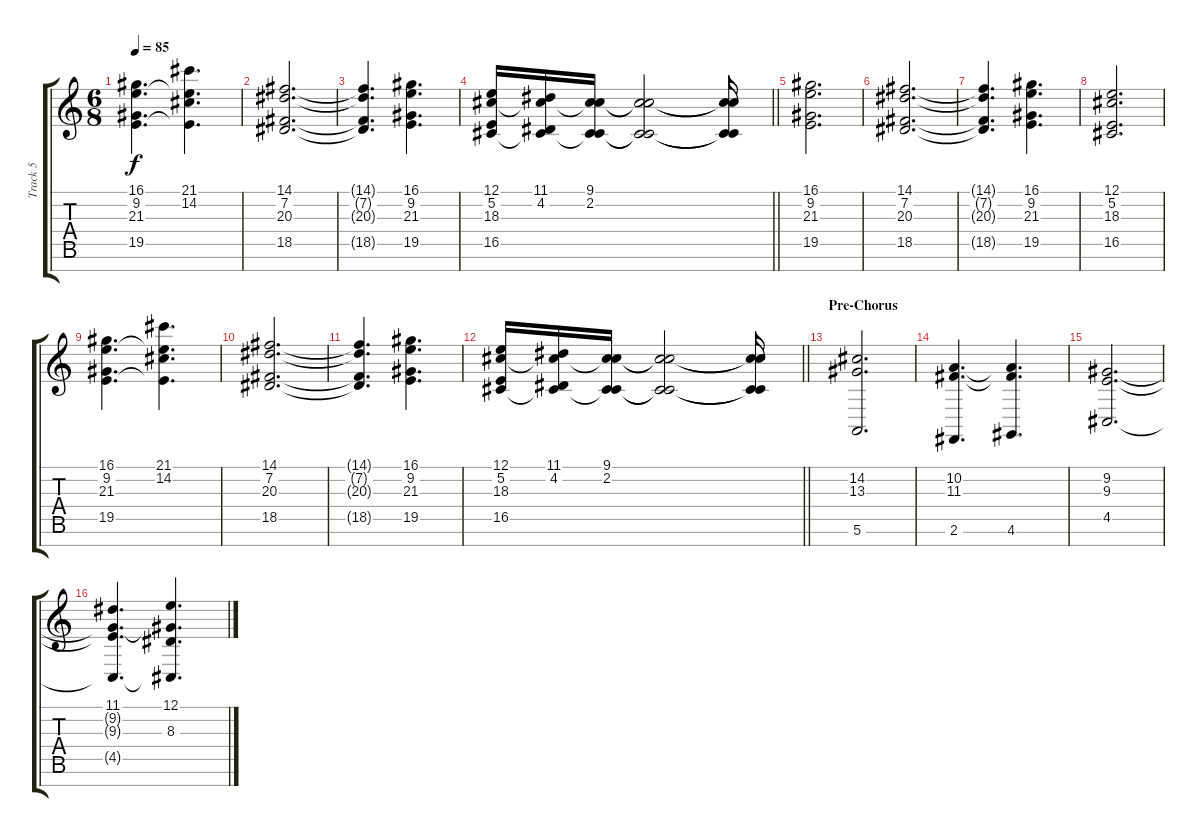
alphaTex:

\track ("Track 5" "Track 5") {instrument stringensemble1}
\staff {score tabs}
\tuning (E4 B3 G3 D3 A2 E2 B1) {hide}
\ts (6 8)
\tempo 85
\clef g2
\ks c
(16.1 9.2 21.3 19.5).4{d dy f} (21.1 14.2 21.3{t} 19.5{t}).4{d} |
(14.1 7.2 20.3 18.5).2{d} |
(14.1{t} 7.2{t} 20.3{t} 18.5{t}).4{d} (16.1 9.2 21.3 19.5).4{d} |
\barLineRight lightlight
(12.1 5.2 18.3 16.5).16 (11.1 4.2 18.3{t} 16.5{t}).16 (9.1 2.2 18.3{t} 16.5{t}).16 (9.1{t} 2.2{t} 18.3{t} 16.5{t}).2 (9.1{t} 2.2{t} 18.3{t} 16.5{t}).16 |
(16.1 9.2 21.3 19.5).2{d} |
(14.1 7.2 20.3 18.5).2{d} |
(14.1{t} 7.2{t} 20.3{t} 18.5{t}).4{d} (16.1 9.2 21.3 19.5).4{d} |
(12.1 5.2 18.3 16.5).2{d} |
(16.1 9.2 21.3 19.5).4{d} (21.1 14.2 21.3{t} 19.5{t}).4{d} |
(14.1 7.2 20.3 18.5).2{d} |
(14.1{t} 7.2{t} 20.3{t} 18.5{t}).4{d} (16.1 9.2 21.3 19.5).4{d} |
\barLineRight lightlight
(12.1 5.2 18.3 16.5).16 (11.1 4.2 18.3{t} 16.5{t}).16 (9.1 2.2 18.3{t} 16.5{t}).16 (9.1{t} 2.2{t} 18.3{t} 16.5{t}).2 (9.1{t} 2.2{t} 18.3{t} 16.5{t}).16 |
\section ("" "Pre-Chorus")
(14.2 13.3 5.6).2{d volume 9} |
(10.2 11.3 2.6).4{d} (10.2{t} 11.3{t} 4.6).4{d} |
(9.2 9.3 4.5).2{d} |
(11.1 9.2{t} 9.3{t} 4.5{t}).4{d} (12.1 9.2{t} 8.3 4.5{t}).4{d}
